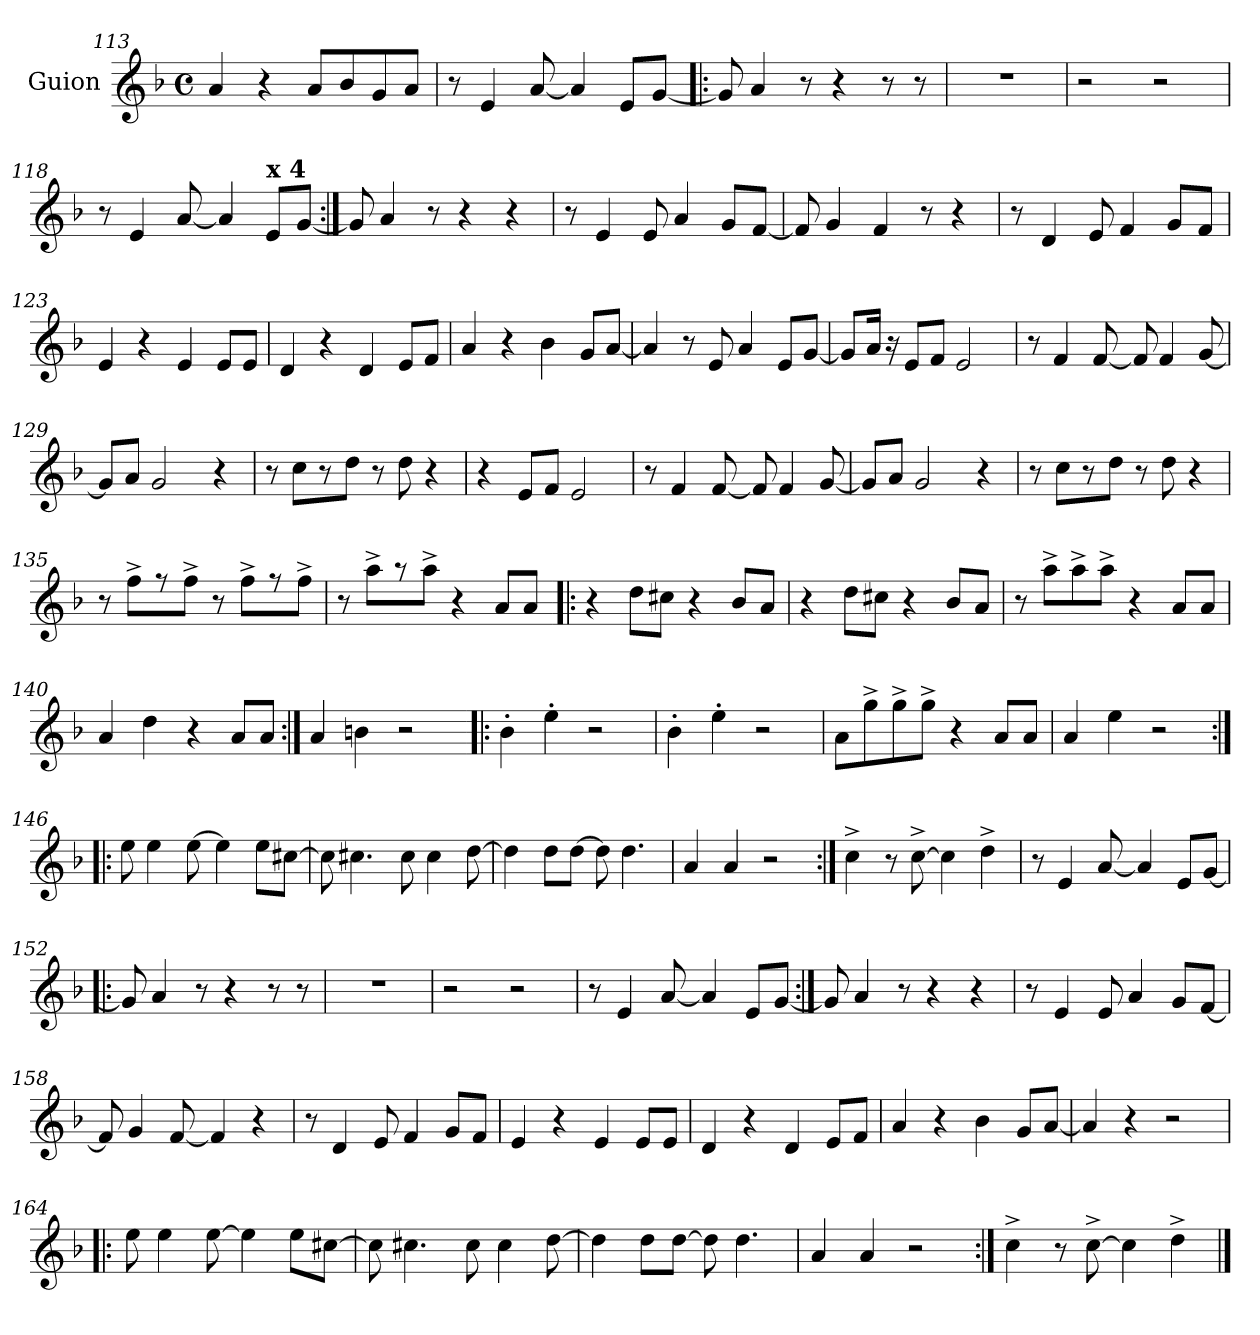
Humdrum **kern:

**kern
*part1
*staff1
*I"Guion
*clefG2
*k[b-]
*F:
*M4/4
*met(c)
=113
4a/
4r
8a/L
8b-/
8g/
8a/J
!!LO:LB:g=z
=114
8r
4e/
[8a/
4a/]
8e/L
[8g/J
=115!|:
8g/]
4a/
8r
4r
8r
8r
=116
1r
=117
2r
2r
=118
8r
4e/
[8a/
4a/]
!LO:TX:a:B:t=x 4
8e/L
[8g/J
=119:|!
8g/]
4a/
8r
4r
4r
=120
8r
4e/
8e/
4a/
8g/L
[8f/J
!!LO:LB:g=z
=121
8f/]
4g/
4f/
8r
4r
=122
8r
4d/
8e/
4f/
8g/L
8f/J
=123
4e/
4r
4e/
8e/L
8e/J
=124
4d/
4r
4d/
8e/L
8f/J
=125
4a/
4r
4b-\
8g/L
[8a/J
=126
4a/]
8r
8e/
4a/
8e/L
[8g/J
=127
8g!/L]
16a!/Jk
16r
8e/L
8f/J
2e/
!!LO:LB:g=z
=128
8r
4f/
[8f/
8f/]
4f/
[8g/
=129
8g/L]
8a/J
2g/
4r
=130
8r
8cc\L
8r
8dd\J
8r
8dd\
4r
=131
4r
8e/L
8f/J
2e/
=132
8r
4f/
[8f/
8f/]
4f/
[8g/
=133
8g/L]
8a/J
2g/
4r
=134
8r
8cc\L
8r
8dd\J
8r
8dd\
4r
!!LO:PB:g=z
=135
8r
8ff^>\L
8r
8ff^>\J
8r
8ff^>\L
8r
8ff^>\J
=136
8r
8aa^>\L
8r
8aa^>\J
4r
8a/L
8a/J
=137!|:
4r
8dd\L
8cc#X\J
4r
8b-/L
8a/J
=138
4r
8dd\L
8cc#X\J
4r
8b-/L
8a/J
=139
8r
8aa^>\L
8aa^>\
8aa^>\J
4r
8a/L
8a/J
=140
4a/
4dd\
4r
8a/L
8a/J
=141:|!
4a/
4bn\
2r
!!LO:LB:g=z
=142!|:
4b-'>\
4ee'>\
2r
=143
4b-'>\
4ee'>\
2r
=144
8a\L
8gg^>\
8gg^>\
8gg^>\J
4r
8a/L
8a/J
=145
4a/
4ee\
2r
=146:|!|:
8ee\
4ee\
[8ee\
4ee\]
8ee\L
[8cc#X\J
=147
8cc#\]
4.cc#X\
8cc#\
4cc#\
[8dd\
=148
4dd\]
8dd\L
[8dd\J
8dd\]
4.dd\
!!LO:LB:g=z
=149
4a/
4a/
2r
=150:|!
4cc^>\
8r
[8cc^>\
4cc\]
4dd^>\
=151
8r
4e/
[8a/
4a/]
8e/L
[8g/J
=152!|:
8g/]
4a/
8r
4r
8r
8r
=153
1r
=154
2r
2r
=155
8r
4e/
[8a/
4a/]
8e/L
[8g/J
!!LO:LB:g=z
=156:|!
8g/]
4a/
8r
4r
4r
=157
8r
4e/
8e/
4a/
8g/L
[8f/J
=158
8f/]
4g/
[8f/
4f/]
4r
=159
8r
4d/
8e/
4f/
8g/L
8f/J
=160
4e/
4r
4e/
8e/L
8e/J
=161
4d/
4r
4d/
8e/L
8f/J
=162
4a/
4r
4b-\
8g/L
[8a/J
!!LO:LB:g=z
=163
4a/]
4r
2r
=164!|:
8ee\
4ee\
[8ee\
4ee\]
8ee\L
[8cc#X\J
=165
8cc#\]
4.cc#X\
8cc#\
4cc#\
[8dd\
=166
4dd\]
8dd\L
[8dd\J
8dd\]
4.dd\
=167
4a/
4a/
2r
=168:|!
4cc^>\
8r
[8cc^>\
4cc\]
4dd^>\
==
*-
